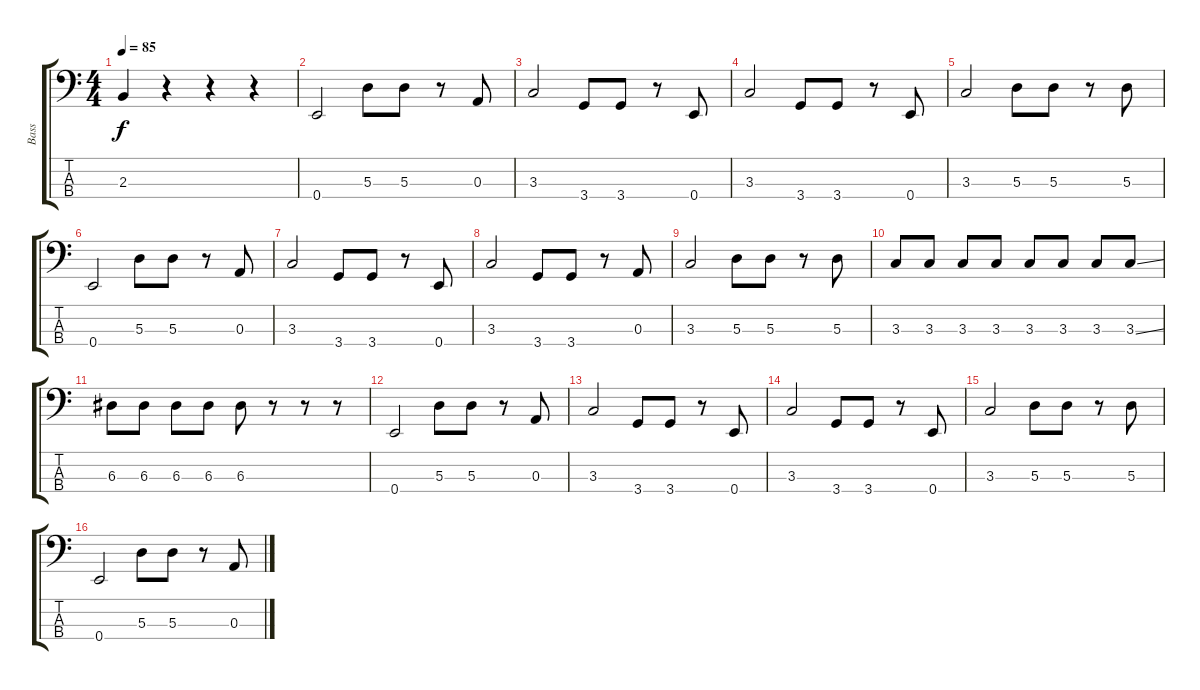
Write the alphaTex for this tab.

\track ("Bass" "Bass") {instrument electricbassfinger}
\staff {score tabs}
\tuning (G2 D2 A1 E1) {hide}
\ts (4 4)
\tempo 85
\clef f4
\ks c
2.3.4{dy f} r.4 r.4 r.4 |
0.4.2 5.3.8 5.3.8 r.8 0.3.8 |
3.3.2 3.4.8 3.4.8 r.8 0.4.8 |
3.3.2 3.4.8 3.4.8 r.8 0.4.8 |
3.3.2 5.3.8 5.3.8 r.8 5.3.8 |
0.4.2 5.3.8 5.3.8 r.8 0.3.8 |
3.3.2 3.4.8 3.4.8 r.8 0.4.8 |
3.3.2 3.4.8 3.4.8 r.8 0.3.8 |
3.3.2 5.3.8 5.3.8 r.8 5.3.8 |
3.3.8 3.3.8 3.3.8 3.3.8 3.3.8 3.3.8 3.3.8 3.3{ss}.8 |
6.3.8 6.3.8 6.3.8 6.3.8 6.3.8 r.8 r.8 r.8 |
0.4.2 5.3.8 5.3.8 r.8 0.3.8 |
3.3.2 3.4.8 3.4.8 r.8 0.4.8 |
3.3.2 3.4.8 3.4.8 r.8 0.4.8 |
3.3.2 5.3.8 5.3.8 r.8 5.3.8 |
0.4.2 5.3.8 5.3.8 r.8 0.3.8
